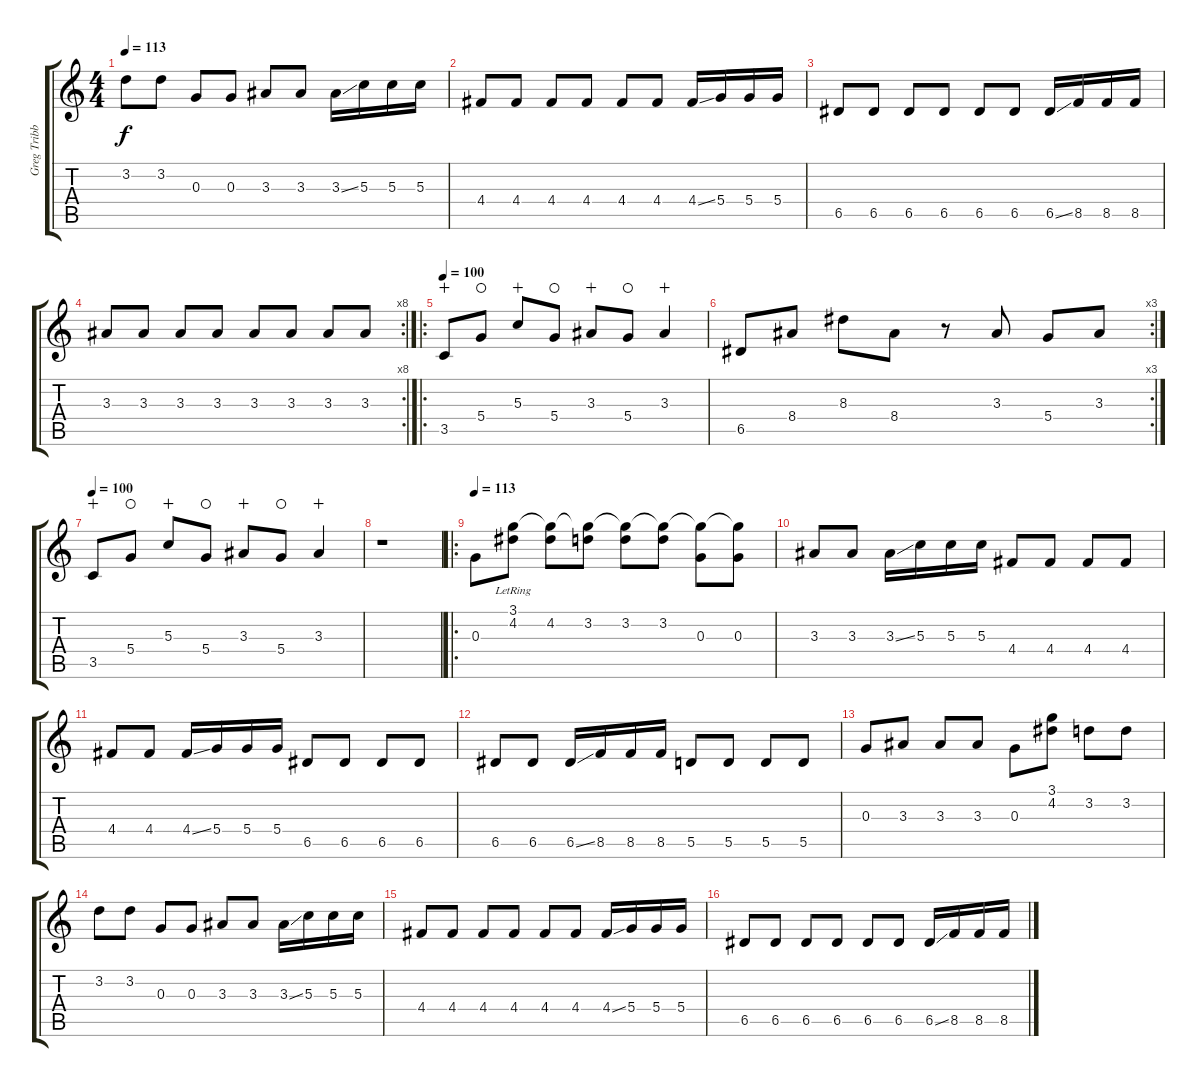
\track ("Greg Tribbett 2" "Greg Tribb") {instrument acousticguitarsteel}
\staff {score tabs}
\tuning (E4 B3 G3 D3 A2 E2) {hide}
\ts (4 4)
\tempo 113
\clef g2
\ks c
3.2.8{dy f} 3.2.8 0.3.8 0.3.8 3.3.8 3.3.8 3.3{ss}.16 5.3.16 5.3.16 5.3.16 |
4.4.8 4.4.8 4.4.8 4.4.8 4.4.8 4.4.8 4.4{ss}.16 5.4.16 5.4.16 5.4.16 |
6.5.8 6.5.8 6.5.8 6.5.8 6.5.8 6.5.8 6.5{ss}.16 8.5.16 8.5.16 8.5.16 |
\rc 8
3.3.8 3.3.8 3.3.8 3.3.8 3.3.8 3.3.8 3.3.8 3.3.8 |
\ro
\tempo 100
3.5.8{wahc} 5.4.8{waho} 5.3.8{wahc} 5.4.8{waho} 3.3.8{wahc} 5.4.8{waho} 3.3.4{wahc} |
\rc 3
6.5.8 8.4.8 8.3.8 8.4.8 r.8 3.3.8 5.4.8 3.3.8 |
\tempo 100
3.5.8{wahc} 5.4.8{waho} 5.3.8{wahc} 5.4.8{waho} 3.3.8{wahc} 5.4.8{waho} 3.3.4{wahc} |
r.1 |
\ro
\tempo 113
0.3.8 (3.1{lr} 4.2).8 (3.1{t} 4.2).8 (3.1{t} 3.2).8 (3.1{t} 3.2).8 (3.1{t} 3.2).8 (3.1{t} 0.3).8 (3.1{t} 0.3).8 |
3.3.8 3.3.8 3.3{ss}.16 5.3.16 5.3.16 5.3.16 4.4.8 4.4.8 4.4.8 4.4.8 |
4.4.8 4.4.8 4.4{ss}.16 5.4.16 5.4.16 5.4.16 6.5.8 6.5.8 6.5.8 6.5.8 |
6.5.8 6.5.8 6.5{ss}.16 8.5.16 8.5.16 8.5.16 5.5.8 5.5.8 5.5.8 5.5.8 |
0.3.8 3.3.8 3.3.8 3.3.8 0.3.8 (3.1 4.2).8 3.2.8 3.2.8 |
3.2.8 3.2.8 0.3.8 0.3.8 3.3.8 3.3.8 3.3{ss}.16 5.3.16 5.3.16 5.3.16 |
4.4.8 4.4.8 4.4.8 4.4.8 4.4.8 4.4.8 4.4{ss}.16 5.4.16 5.4.16 5.4.16 |
6.5.8 6.5.8 6.5.8 6.5.8 6.5.8 6.5.8 6.5{ss}.16 8.5.16 8.5.16 8.5.16
